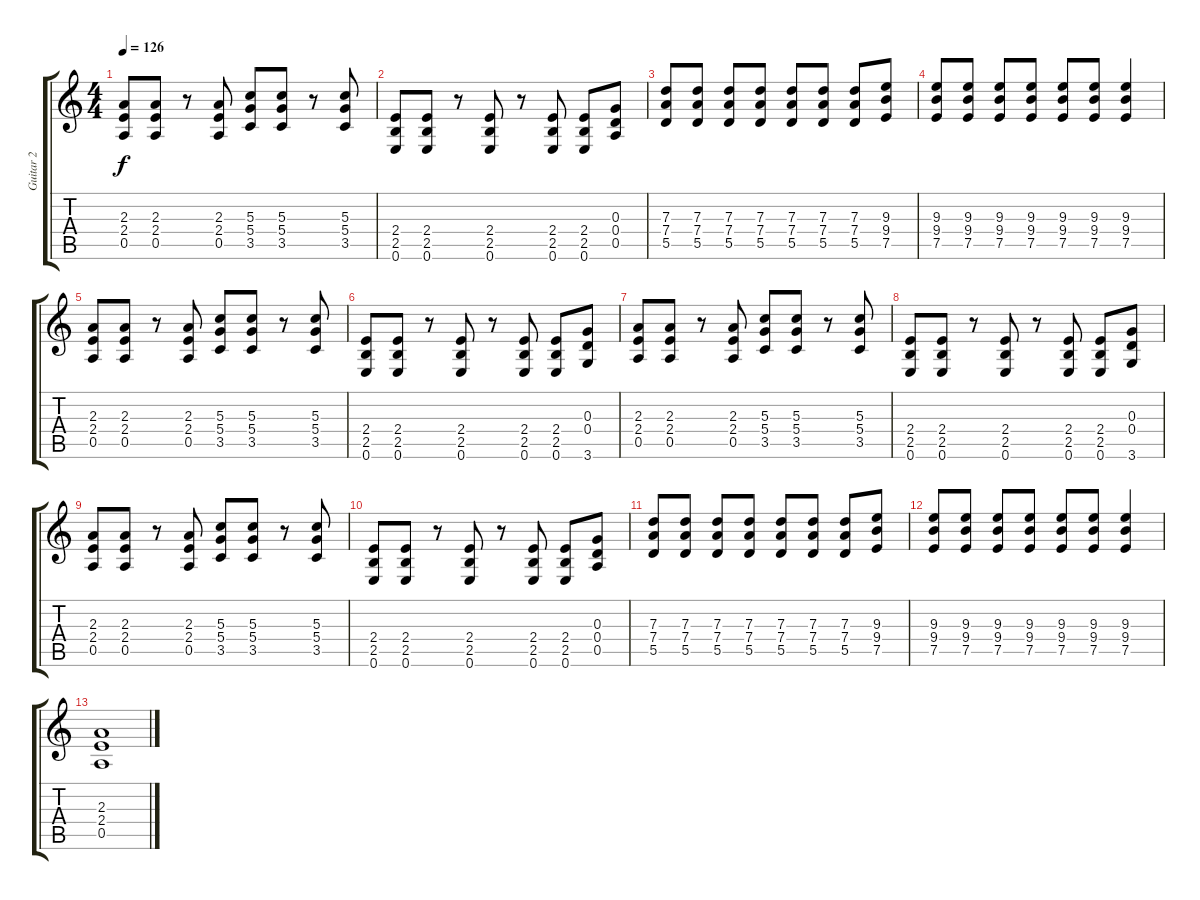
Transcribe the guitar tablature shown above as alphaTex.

\track ("Guitar 2" "Guitar 2") {instrument distortionguitar}
\staff {score tabs}
\tuning (E4 B3 G3 D3 A2 E2) {hide}
\ts (4 4)
\tempo 126
\clef g2
\ks c
(2.3 2.4 0.5).8{dy f} (2.3 2.4 0.5).8 r.8 (2.3 2.4 0.5).8 (5.3 5.4 3.5).8 (5.3 5.4 3.5).8 r.8 (5.3 5.4 3.5).8 |
(2.4 2.5 0.6).8 (2.4 2.5 0.6).8 r.8 (2.4 2.5 0.6).8 r.8 (2.4 2.5 0.6).8 (2.4 2.5 0.6).8 (0.3 0.4 0.5).8 |
(7.3 7.4 5.5).8 (7.3 7.4 5.5).8 (7.3 7.4 5.5).8 (7.3 7.4 5.5).8 (7.3 7.4 5.5).8 (7.3 7.4 5.5).8 (7.3 7.4 5.5).8 (9.3 9.4 7.5).8 |
(9.3 9.4 7.5).8 (9.3 9.4 7.5).8 (9.3 9.4 7.5).8 (9.3 9.4 7.5).8 (9.3 9.4 7.5).8 (9.3 9.4 7.5).8 (9.3 9.4 7.5).4 |
(2.3 2.4 0.5).8 (2.3 2.4 0.5).8 r.8 (2.3 2.4 0.5).8 (5.3 5.4 3.5).8 (5.3 5.4 3.5).8 r.8 (5.3 5.4 3.5).8 |
(2.4 2.5 0.6).8 (2.4 2.5 0.6).8 r.8 (2.4 2.5 0.6).8 r.8 (2.4 2.5 0.6).8 (2.4 2.5 0.6).8 (0.3 0.4 3.6).8 |
(2.3 2.4 0.5).8 (2.3 2.4 0.5).8 r.8 (2.3 2.4 0.5).8 (5.3 5.4 3.5).8 (5.3 5.4 3.5).8 r.8 (5.3 5.4 3.5).8 |
(2.4 2.5 0.6).8 (2.4 2.5 0.6).8 r.8 (2.4 2.5 0.6).8 r.8 (2.4 2.5 0.6).8 (2.4 2.5 0.6).8 (0.3 0.4 3.6).8 |
(2.3 2.4 0.5).8 (2.3 2.4 0.5).8 r.8 (2.3 2.4 0.5).8 (5.3 5.4 3.5).8 (5.3 5.4 3.5).8 r.8 (5.3 5.4 3.5).8 |
(2.4 2.5 0.6).8 (2.4 2.5 0.6).8 r.8 (2.4 2.5 0.6).8 r.8 (2.4 2.5 0.6).8 (2.4 2.5 0.6).8 (0.3 0.4 0.5).8 |
(7.3 7.4 5.5).8 (7.3 7.4 5.5).8 (7.3 7.4 5.5).8 (7.3 7.4 5.5).8 (7.3 7.4 5.5).8 (7.3 7.4 5.5).8 (7.3 7.4 5.5).8 (9.3 9.4 7.5).8 |
(9.3 9.4 7.5).8 (9.3 9.4 7.5).8 (9.3 9.4 7.5).8 (9.3 9.4 7.5).8 (9.3 9.4 7.5).8 (9.3 9.4 7.5).8 (9.3 9.4 7.5).4 |
(2.3 2.4 0.5).1
